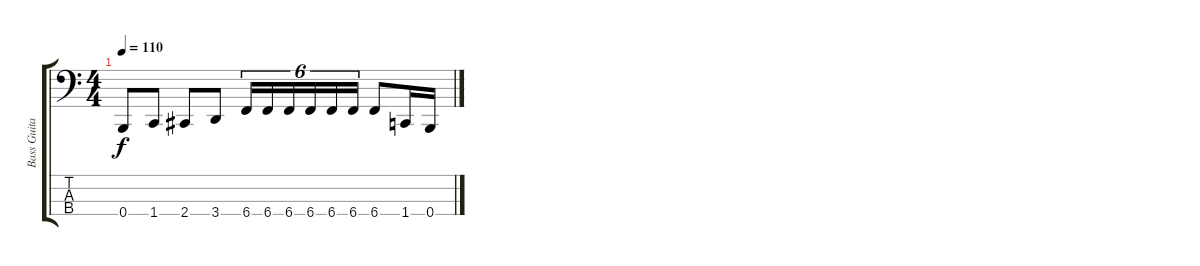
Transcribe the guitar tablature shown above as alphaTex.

\track ("Bass Guitar" "Bass Guita") {instrument electricbasspick}
\staff {score tabs}
\tuning (E2 B1 Gb1 B0) {hide}
\ts (4 4)
\tempo 110
\clef f4
\ks c
0.4{t}.8{dy f} 1.4.8 2.4.8 3.4.8 6.4.16{tu (6 4)} 6.4.16{tu (6 4)} 6.4.16{tu (6 4)} 6.4.16{tu (6 4)} 6.4.16{tu (6 4)} 6.4.16{tu (6 4)} 6.4.8 1.4.16 0.4.16
